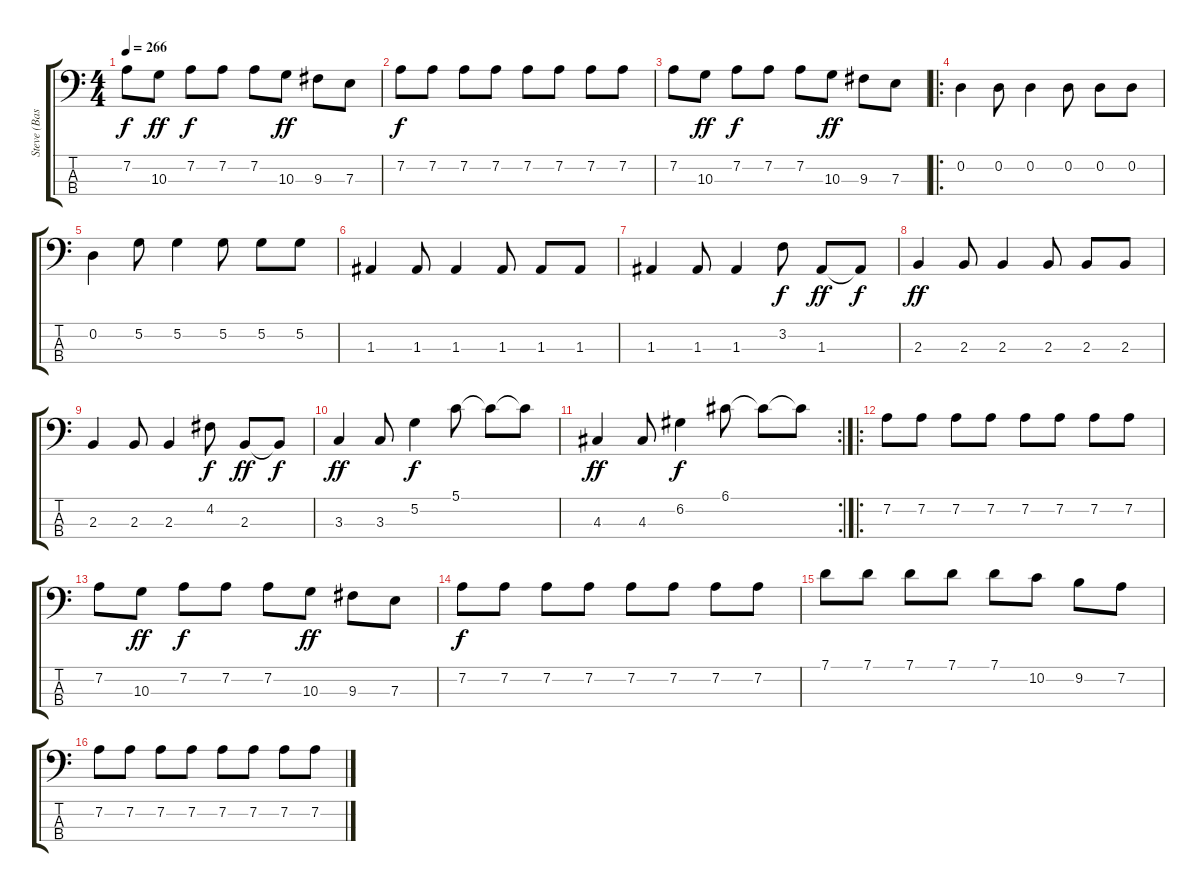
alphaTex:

\track ("Steve (Bass)" "Steve (Bas") {instrument electricbassfinger}
\staff {score tabs}
\tuning (G2 D2 A1 E1) {hide}
\ts (4 4)
\tempo 266
\clef f4
\ks c
7.2.8{dy f} 10.3.8{dy ff} 7.2.8{dy f} 7.2.8 7.2.8 10.3.8{dy ff} 9.3.8 7.3.8 |
7.2.8{dy f} 7.2.8 7.2.8 7.2.8 7.2.8 7.2.8 7.2.8 7.2.8 |
7.2.8 10.3.8{dy ff} 7.2.8{dy f} 7.2.8 7.2.8 10.3.8{dy ff} 9.3.8 7.3.8 |
\ro
0.2.4 0.2.8 0.2.4 0.2.8 0.2.8 0.2.8 |
0.2.4 5.2.8 5.2.4 5.2.8 5.2.8 5.2.8 |
1.3.4 1.3.8 1.3.4 1.3.8 1.3.8 1.3.8 |
1.3.4 1.3.8 1.3.4 3.2.8{dy f} 1.3.8{dy ff} 1.3{t}.8{dy f} |
2.3.4{dy ff} 2.3.8 2.3.4 2.3.8 2.3.8 2.3.8 |
2.3.4 2.3.8 2.3.4 4.2.8{dy f} 2.3.8{dy ff} 2.3{t}.8{dy f} |
3.3.4{dy ff} 3.3.8 5.2.4{dy f} 5.1.8 5.1{t}.8 5.1{t}.8 |
\rc 2
4.3.4{dy ff} 4.3.8 6.2.4{dy f} 6.1.8 6.1{t}.8 6.1{t}.8 |
\ro
7.2.8 7.2.8 7.2.8 7.2.8 7.2.8 7.2.8 7.2.8 7.2.8 |
7.2.8 10.3.8{dy ff} 7.2.8{dy f} 7.2.8 7.2.8 10.3.8{dy ff} 9.3.8 7.3.8 |
7.2.8{dy f} 7.2.8 7.2.8 7.2.8 7.2.8 7.2.8 7.2.8 7.2.8 |
7.1.8 7.1.8 7.1.8 7.1.8 7.1.8 10.2.8 9.2.8 7.2.8 |
7.2.8 7.2.8 7.2.8 7.2.8 7.2.8 7.2.8 7.2.8 7.2.8
